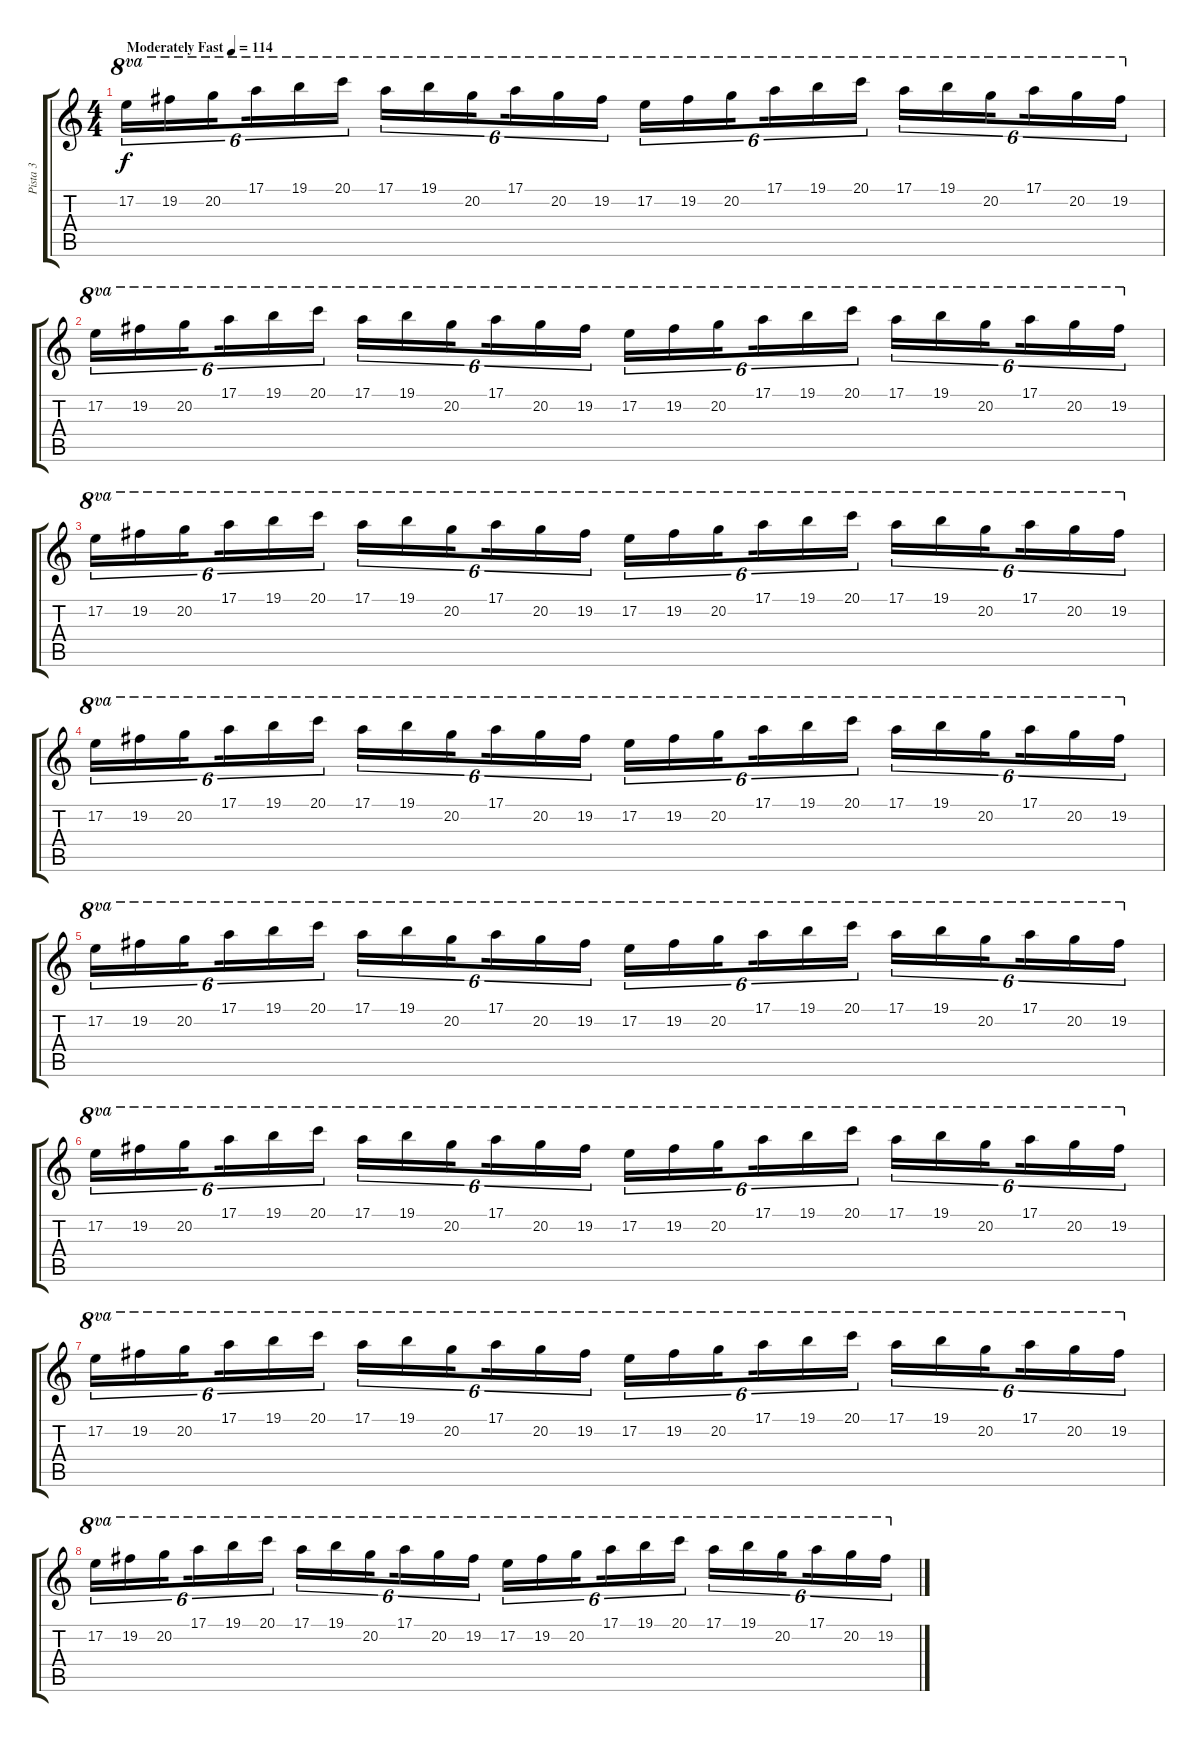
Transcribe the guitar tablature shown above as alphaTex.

\track ("Pista 3" "Pista 3") {instrument overdrivenguitar}
\staff {score tabs}
\tuning (E4 B3 G3 D3 A2 E2) {hide}
\ts (4 4)
\tempo (114 "Moderately Fast")
\clef g2
\ks c
17.2.16{tu (6 4) ot 8va dy f instrument overdrivenguitar} 19.2.16{tu (6 4) ot 8va} 20.2.16{tu (6 4) ot 8va beam splitsecondary} 17.1.16{tu (6 4) ot 8va} 19.1.16{tu (6 4) ot 8va} 20.1.16{tu (6 4) ot 8va} 17.1.16{tu (6 4) ot 8va} 19.1.16{tu (6 4) ot 8va} 20.2.16{tu (6 4) ot 8va beam splitsecondary} 17.1.16{tu (6 4) ot 8va} 20.2.16{tu (6 4) ot 8va} 19.2.16{tu (6 4) ot 8va} 17.2.16{tu (6 4) ot 8va} 19.2.16{tu (6 4) ot 8va} 20.2.16{tu (6 4) ot 8va beam splitsecondary} 17.1.16{tu (6 4) ot 8va} 19.1.16{tu (6 4) ot 8va} 20.1.16{tu (6 4) ot 8va} 17.1.16{tu (6 4) ot 8va} 19.1.16{tu (6 4) ot 8va} 20.2.16{tu (6 4) ot 8va beam splitsecondary} 17.1.16{tu (6 4) ot 8va} 20.2.16{tu (6 4) ot 8va} 19.2.16{tu (6 4) ot 8va} |
17.2.16{tu (6 4) ot 8va} 19.2.16{tu (6 4) ot 8va} 20.2.16{tu (6 4) ot 8va beam splitsecondary} 17.1.16{tu (6 4) ot 8va} 19.1.16{tu (6 4) ot 8va} 20.1.16{tu (6 4) ot 8va} 17.1.16{tu (6 4) ot 8va} 19.1.16{tu (6 4) ot 8va} 20.2.16{tu (6 4) ot 8va beam splitsecondary} 17.1.16{tu (6 4) ot 8va} 20.2.16{tu (6 4) ot 8va} 19.2.16{tu (6 4) ot 8va} 17.2.16{tu (6 4) ot 8va} 19.2.16{tu (6 4) ot 8va} 20.2.16{tu (6 4) ot 8va beam splitsecondary} 17.1.16{tu (6 4) ot 8va} 19.1.16{tu (6 4) ot 8va} 20.1.16{tu (6 4) ot 8va} 17.1.16{tu (6 4) ot 8va} 19.1.16{tu (6 4) ot 8va} 20.2.16{tu (6 4) ot 8va beam splitsecondary} 17.1.16{tu (6 4) ot 8va} 20.2.16{tu (6 4) ot 8va} 19.2.16{tu (6 4) ot 8va} |
17.2.16{tu (6 4) ot 8va} 19.2.16{tu (6 4) ot 8va} 20.2.16{tu (6 4) ot 8va beam splitsecondary} 17.1.16{tu (6 4) ot 8va} 19.1.16{tu (6 4) ot 8va} 20.1.16{tu (6 4) ot 8va} 17.1.16{tu (6 4) ot 8va} 19.1.16{tu (6 4) ot 8va} 20.2.16{tu (6 4) ot 8va beam splitsecondary} 17.1.16{tu (6 4) ot 8va} 20.2.16{tu (6 4) ot 8va} 19.2.16{tu (6 4) ot 8va} 17.2.16{tu (6 4) ot 8va} 19.2.16{tu (6 4) ot 8va} 20.2.16{tu (6 4) ot 8va beam splitsecondary} 17.1.16{tu (6 4) ot 8va} 19.1.16{tu (6 4) ot 8va} 20.1.16{tu (6 4) ot 8va} 17.1.16{tu (6 4) ot 8va} 19.1.16{tu (6 4) ot 8va} 20.2.16{tu (6 4) ot 8va beam splitsecondary} 17.1.16{tu (6 4) ot 8va} 20.2.16{tu (6 4) ot 8va} 19.2.16{tu (6 4) ot 8va} |
17.2.16{tu (6 4) ot 8va} 19.2.16{tu (6 4) ot 8va} 20.2.16{tu (6 4) ot 8va beam splitsecondary} 17.1.16{tu (6 4) ot 8va} 19.1.16{tu (6 4) ot 8va} 20.1.16{tu (6 4) ot 8va} 17.1.16{tu (6 4) ot 8va} 19.1.16{tu (6 4) ot 8va} 20.2.16{tu (6 4) ot 8va beam splitsecondary} 17.1.16{tu (6 4) ot 8va} 20.2.16{tu (6 4) ot 8va} 19.2.16{tu (6 4) ot 8va} 17.2.16{tu (6 4) ot 8va} 19.2.16{tu (6 4) ot 8va} 20.2.16{tu (6 4) ot 8va beam splitsecondary} 17.1.16{tu (6 4) ot 8va} 19.1.16{tu (6 4) ot 8va} 20.1.16{tu (6 4) ot 8va} 17.1.16{tu (6 4) ot 8va} 19.1.16{tu (6 4) ot 8va} 20.2.16{tu (6 4) ot 8va beam splitsecondary} 17.1.16{tu (6 4) ot 8va} 20.2.16{tu (6 4) ot 8va} 19.2.16{tu (6 4) ot 8va} |
17.2.16{tu (6 4) ot 8va} 19.2.16{tu (6 4) ot 8va} 20.2.16{tu (6 4) ot 8va beam splitsecondary} 17.1.16{tu (6 4) ot 8va} 19.1.16{tu (6 4) ot 8va} 20.1.16{tu (6 4) ot 8va} 17.1.16{tu (6 4) ot 8va} 19.1.16{tu (6 4) ot 8va} 20.2.16{tu (6 4) ot 8va beam splitsecondary} 17.1.16{tu (6 4) ot 8va} 20.2.16{tu (6 4) ot 8va} 19.2.16{tu (6 4) ot 8va} 17.2.16{tu (6 4) ot 8va} 19.2.16{tu (6 4) ot 8va} 20.2.16{tu (6 4) ot 8va beam splitsecondary} 17.1.16{tu (6 4) ot 8va} 19.1.16{tu (6 4) ot 8va} 20.1.16{tu (6 4) ot 8va} 17.1.16{tu (6 4) ot 8va} 19.1.16{tu (6 4) ot 8va} 20.2.16{tu (6 4) ot 8va beam splitsecondary} 17.1.16{tu (6 4) ot 8va} 20.2.16{tu (6 4) ot 8va} 19.2.16{tu (6 4) ot 8va} |
17.2.16{tu (6 4) ot 8va} 19.2.16{tu (6 4) ot 8va} 20.2.16{tu (6 4) ot 8va beam splitsecondary} 17.1.16{tu (6 4) ot 8va} 19.1.16{tu (6 4) ot 8va} 20.1.16{tu (6 4) ot 8va} 17.1.16{tu (6 4) ot 8va} 19.1.16{tu (6 4) ot 8va} 20.2.16{tu (6 4) ot 8va beam splitsecondary} 17.1.16{tu (6 4) ot 8va} 20.2.16{tu (6 4) ot 8va} 19.2.16{tu (6 4) ot 8va} 17.2.16{tu (6 4) ot 8va} 19.2.16{tu (6 4) ot 8va} 20.2.16{tu (6 4) ot 8va beam splitsecondary} 17.1.16{tu (6 4) ot 8va} 19.1.16{tu (6 4) ot 8va} 20.1.16{tu (6 4) ot 8va} 17.1.16{tu (6 4) ot 8va} 19.1.16{tu (6 4) ot 8va} 20.2.16{tu (6 4) ot 8va beam splitsecondary} 17.1.16{tu (6 4) ot 8va} 20.2.16{tu (6 4) ot 8va} 19.2.16{tu (6 4) ot 8va} |
17.2.16{tu (6 4) ot 8va} 19.2.16{tu (6 4) ot 8va} 20.2.16{tu (6 4) ot 8va beam splitsecondary} 17.1.16{tu (6 4) ot 8va} 19.1.16{tu (6 4) ot 8va} 20.1.16{tu (6 4) ot 8va} 17.1.16{tu (6 4) ot 8va} 19.1.16{tu (6 4) ot 8va} 20.2.16{tu (6 4) ot 8va beam splitsecondary} 17.1.16{tu (6 4) ot 8va} 20.2.16{tu (6 4) ot 8va} 19.2.16{tu (6 4) ot 8va} 17.2.16{tu (6 4) ot 8va} 19.2.16{tu (6 4) ot 8va} 20.2.16{tu (6 4) ot 8va beam splitsecondary} 17.1.16{tu (6 4) ot 8va} 19.1.16{tu (6 4) ot 8va} 20.1.16{tu (6 4) ot 8va} 17.1.16{tu (6 4) ot 8va} 19.1.16{tu (6 4) ot 8va} 20.2.16{tu (6 4) ot 8va beam splitsecondary} 17.1.16{tu (6 4) ot 8va} 20.2.16{tu (6 4) ot 8va} 19.2.16{tu (6 4) ot 8va} |
17.2.16{tu (6 4) ot 8va} 19.2.16{tu (6 4) ot 8va} 20.2.16{tu (6 4) ot 8va beam splitsecondary} 17.1.16{tu (6 4) ot 8va} 19.1.16{tu (6 4) ot 8va} 20.1.16{tu (6 4) ot 8va} 17.1.16{tu (6 4) ot 8va} 19.1.16{tu (6 4) ot 8va} 20.2.16{tu (6 4) ot 8va beam splitsecondary} 17.1.16{tu (6 4) ot 8va} 20.2.16{tu (6 4) ot 8va} 19.2.16{tu (6 4) ot 8va} 17.2.16{tu (6 4) ot 8va} 19.2.16{tu (6 4) ot 8va} 20.2.16{tu (6 4) ot 8va beam splitsecondary} 17.1.16{tu (6 4) ot 8va} 19.1.16{tu (6 4) ot 8va} 20.1.16{tu (6 4) ot 8va} 17.1.16{tu (6 4) ot 8va} 19.1.16{tu (6 4) ot 8va} 20.2.16{tu (6 4) ot 8va beam splitsecondary} 17.1.16{tu (6 4) ot 8va} 20.2.16{tu (6 4) ot 8va} 19.2.16{tu (6 4) ot 8va}
